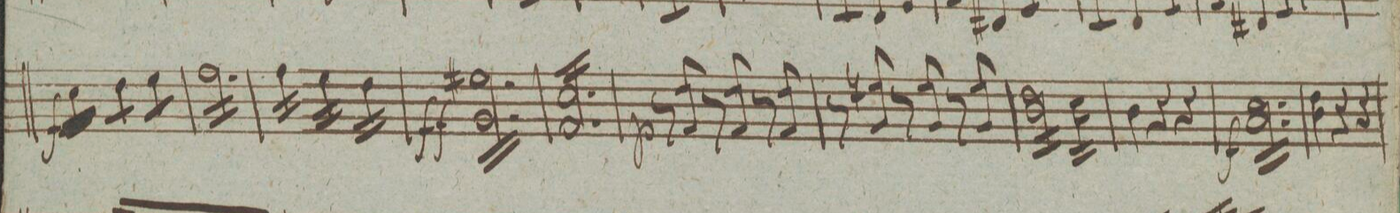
**kern	**dynam
*I"Alto Viola.	*
*clefC3	*
*k[]	*
*M3/4	*
*tremolo	*
8d\L	f
8d\J	.
8e\L	.
8e\J	.
8f\L	.
8f\J	.
=77	=77
16g\LL	.
16g\	.
16g\	.
16g\	.
16g\	.
16g\	.
16g\	.
16g\	.
16g\	.
16g\	.
16g\	.
16g\JJ	.
=78	=78
16g\LL	.
16g\	.
16g\	.
16g\JJ	.
16f\LL	.
16f\	.
16f\	.
16f\JJ	.
16e\LL	.
16e\	.
16e\	.
16e\JJ	.
=79	=79
16f#X 16A\LL	ff
16f#X 16A\	.
16f#X 16A\	.
16f#X 16A\	.
16f#X 16A\	.
16f#X 16A\	.
16f#X 16A\	.
16f#X 16A\	.
16f#X 16A\	.
16f#X 16A\	.
16f#X 16A\	.
16f#X 16A\JJ	.
=80	=80
16d 16G/LL	.
16d 16G/	.
16d 16G/	.
16d 16G/	.
16d 16G/	.
16d 16G/	.
16d 16G/	.
16d 16G/	.
16d 16G/	.
16d 16G/	.
16d 16G/	.
16d 16G/JJ	.
*Xtremolo	*
=81	=81
8r	p
8e 8G/	.
8r	.
8e 8G/	.
8r	.
8e 8G/	.
=82	=82
8r	.
8fn 8A/	.
8r	.
8f 8A/	.
8r	.
8f 8A/	.
=83	=83
*tremolo	*
16e 16c\LL	.
16e 16c\	.
16e 16c\	.
16e 16c\	.
16e 16c\	.
16e 16c\	.
16e 16c\	.
16e 16c\JJ	.
16d 16B\LL	.
16d 16B\	.
16d 16B\	.
16d 16B\JJ	.
*Xtremolo	*
=84	=84
4c\	.
4r	.
4r	.
=85	=85
*tremolo	*
16d 16B\LL	f
16d 16B\	.
16d 16B\	.
16d 16B\	.
16d 16B\	.
16d 16B\	.
16d 16B\	.
16d 16B\	.
16d 16B\	.
16d 16B\	.
16d 16B\	.
16d 16B\JJ	.
*Xtremolo	*
=86	=86
4e 4c\	.
4r	.
4r	.
=87	=87
*-	*-
